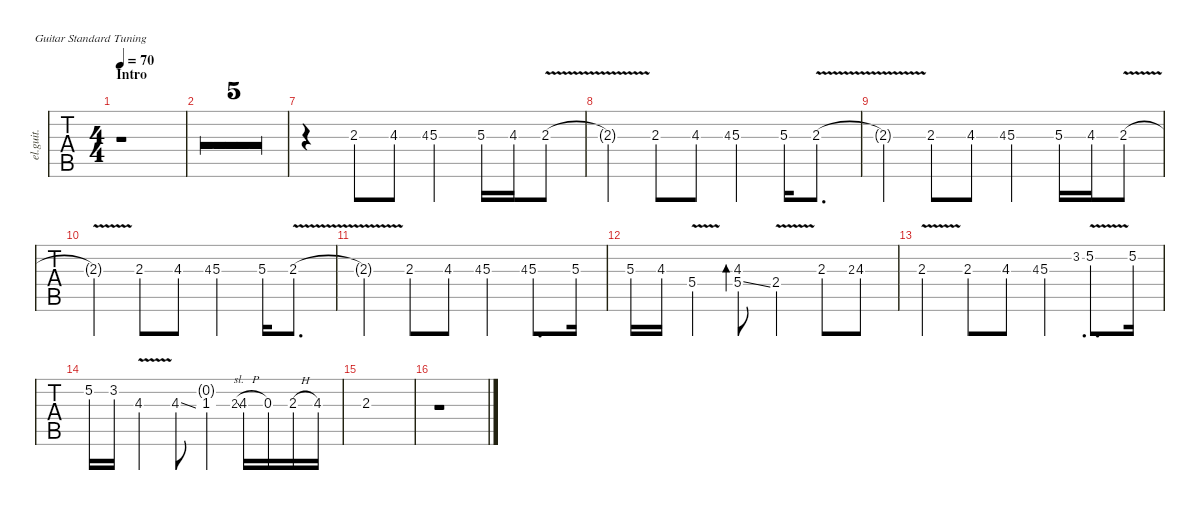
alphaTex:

\defaultSystemsLayout 4
\hideDynamics
\bracketExtendMode nobrackets
\otherSystemsTrackNameOrientation horizontal
\track ("Lead Guitar (Clean)" "el.guit.") {defaultSystemsLayout 4 multiBarRest instrument electricguitarclean}
\staff {tabs}
\tuning (E4 B3 G3 D3 A2 E2)
\ts (4 4)
\section ("" "Intro")
\tempo 70
\clef g2
\ks c
r.1{dy mf instrument electricguitarclean} |
r.1 |
r.1 |
r.1 |
r.1 |
r.1 |
r.4 2.3.8 4.3.8 4.3.8{gr onbeat} 5.3.4 5.3.16 4.3.16 2.3{v}.8 |
2.3{v t}.4 2.3.8 4.3.8 4.3.8{gr onbeat} 5.3.4 5.3.16 2.3{v}.8{d} |
2.3{v t}.4 2.3.8 4.3.8 4.3.8{gr onbeat} 5.3.4 5.3.16 4.3.16 2.3{v}.8 |
2.3{v t}.4 2.3.8 4.3.8 4.3.8{gr onbeat} 5.3.4 5.3.16 2.3{v}.8{d} |
2.3{v t}.4 2.3.8 4.3.8 4.3.8{gr onbeat} 5.3.4 4.3.8{gr onbeat} 5.3.8{d} 5.3.16 |
5.3.16 4.3.16 5.4{v}.4 (5.4{ss} 4.3).8{bd 60} 2.4{v}.4 2.3.8 2.3.8{gr onbeat} 4.3.8 |
2.3{v}.4 2.3.8 4.3.8 4.3.8{gr onbeat} 5.3.4 3.2.8{d gr onbeat} 5.2{v}.8{d} 5.2.16 |
5.2.16 3.2.16 4.3{v}.4 4.3{ss}.8 (1.3{acc #} 0.2{g}).4 2.3{sl}.8{gr onbeat} 4.3{h}.16 0.3.16 2.3{h}.16 4.3.16 |
2.3.1 |
r.1
